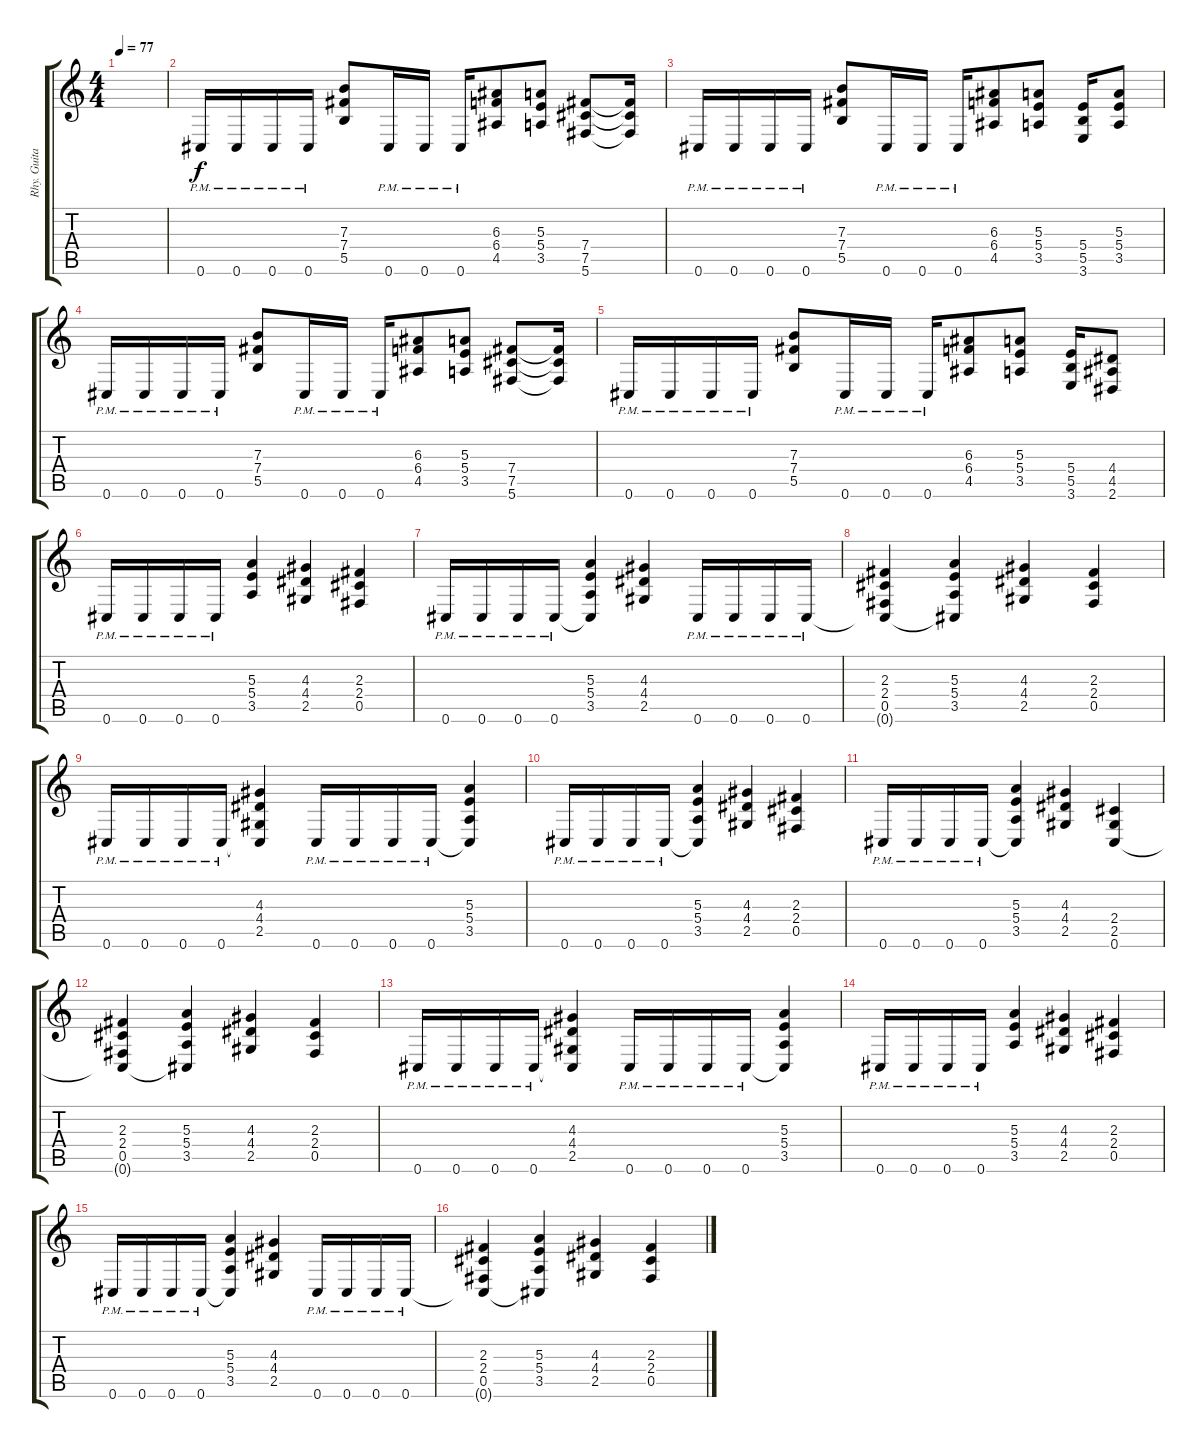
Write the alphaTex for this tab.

\track ("Rhy. Guitar 1" "Rhy. Guita") {instrument overdrivenguitar}
\staff {score tabs}
\tuning (Db4 Ab3 E3 B2 Gb2 Db2) {hide}
\ts (4 4)
\tempo 77
\clef g2
\ks c
|
0.6{pm}.16 0.6{pm}.16 0.6{pm}.16 0.6{pm}.16 (7.3 7.4 5.5).8 0.6{pm}.16 0.6{pm}.16 0.6{pm}.16 (6.3 6.4 4.5).8 (5.3 5.4 3.5).8 (7.4 7.5 5.6).8 (7.4{t} 7.5{t} 5.6{t}).16 |
0.6{pm}.16 0.6{pm}.16 0.6{pm}.16 0.6{pm}.16 (7.3 7.4 5.5).8 0.6{pm}.16 0.6{pm}.16 0.6{pm}.16 (6.3 6.4 4.5).8 (5.3 5.4 3.5).8 (5.4 5.5 3.6).16 (5.3 5.4 3.5).8 |
0.6{pm}.16 0.6{pm}.16 0.6{pm}.16 0.6{pm}.16 (7.3 7.4 5.5).8 0.6{pm}.16 0.6{pm}.16 0.6{pm}.16 (6.3 6.4 4.5).8 (5.3 5.4 3.5).8 (7.4 7.5 5.6).8 (7.4{t} 7.5{t} 5.6{t}).16 |
0.6{pm}.16 0.6{pm}.16 0.6{pm}.16 0.6{pm}.16 (7.3 7.4 5.5).8 0.6{pm}.16 0.6{pm}.16 0.6{pm}.16 (6.3 6.4 4.5).8 (5.3 5.4 3.5).8 (5.4 5.5 3.6).16 (4.4 4.5 2.6).8 |
0.6{pm}.16 0.6{pm}.16 0.6{pm}.16 0.6{pm}.16 (5.3 5.4 3.5).4 (4.3 4.4 2.5).4 (2.3 2.4 0.5).4 |
0.6{pm}.16 0.6{pm}.16 0.6{pm}.16 0.6{pm}.16 (5.3 5.4 3.5 0.6{t}).4 (4.3 4.4 2.5).4 0.6{pm}.16 0.6{pm}.16 0.6{pm}.16 0.6{pm}.16 |
(2.3 2.4 0.5 0.6{t}).4 (5.3 5.4 3.5 0.6{t}).4 (4.3 4.4 2.5).4 (2.3 2.4 0.5).4 |
0.6{pm}.16 0.6{pm}.16 0.6{pm}.16 0.6{pm}.16 (4.3 4.4 2.5 0.6{t}).4 0.6{pm}.16 0.6{pm}.16 0.6{pm}.16 0.6{pm}.16 (5.3 5.4 3.5 0.6{t}).4 |
0.6{pm}.16 0.6{pm}.16 0.6{pm}.16 0.6{pm}.16 (5.3 5.4 3.5 0.6{t}).4 (4.3 4.4 2.5).4 (2.3 2.4 0.5).4 |
0.6{pm}.16 0.6{pm}.16 0.6{pm}.16 0.6{pm}.16 (5.3 5.4 3.5 0.6{t}).4 (4.3 4.4 2.5).4 (2.4 2.5 0.6).4 |
(2.3 2.4 0.5 0.6{t}).4 (5.3 5.4 3.5 0.6{t}).4 (4.3 4.4 2.5).4 (2.3 2.4 0.5).4 |
0.6{pm}.16 0.6{pm}.16 0.6{pm}.16 0.6{pm}.16 (4.3 4.4 2.5 0.6{t}).4 0.6{pm}.16 0.6{pm}.16 0.6{pm}.16 0.6{pm}.16 (5.3 5.4 3.5 0.6{t}).4 |
0.6{pm}.16 0.6{pm}.16 0.6{pm}.16 0.6{pm}.16 (5.3 5.4 3.5).4 (4.3 4.4 2.5).4 (2.3 2.4 0.5).4 |
0.6{pm}.16 0.6{pm}.16 0.6{pm}.16 0.6{pm}.16 (5.3 5.4 3.5 0.6{t}).4 (4.3 4.4 2.5).4 0.6{pm}.16 0.6{pm}.16 0.6{pm}.16 0.6{pm}.16 |
(2.3 2.4 0.5 0.6{t}).4 (5.3 5.4 3.5 0.6{t}).4 (4.3 4.4 2.5).4 (2.3 2.4 0.5).4
